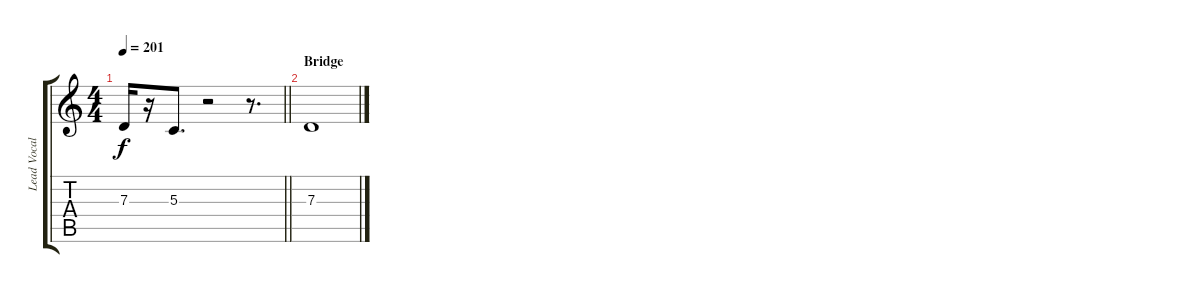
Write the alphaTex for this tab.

\track ("Lead Vocals" "Lead Vocal") {instrument harmonica}
\staff {score tabs}
\tuning (E4 B3 G3 D3 A2 E2) {hide}
\ts (4 4)
\tempo 201
\clef g2
\barLineRight lightlight
\ks c
7.3{t}.16{dy f} r.16 5.3.8{d} r.2 r.8{d} |
\section ("" "Bridge")
7.3.1
